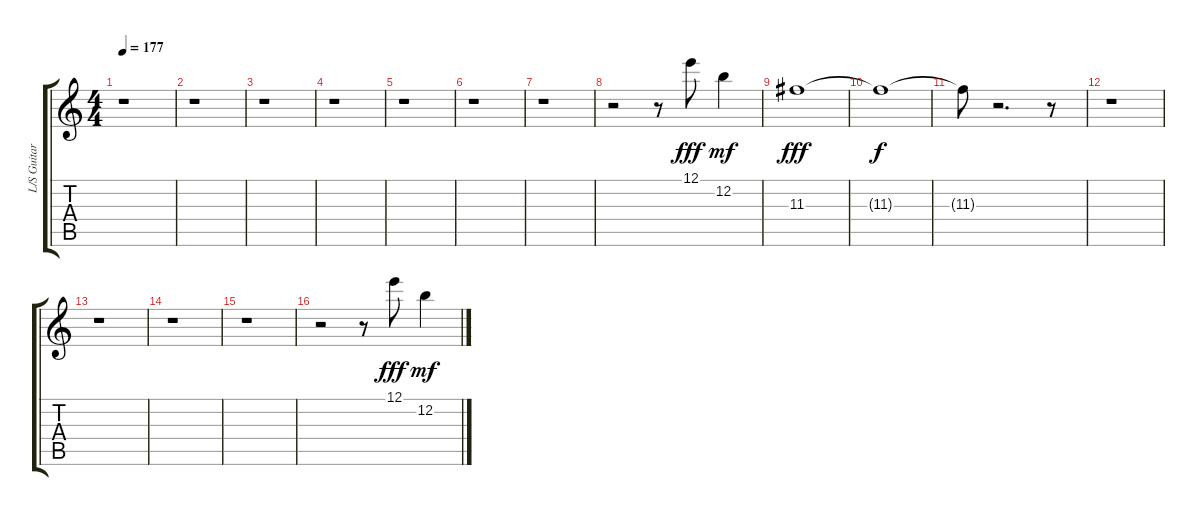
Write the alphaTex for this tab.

\track ("L/S Guitar Echo" "L/S Guitar") {instrument overdrivenguitar}
\staff {score tabs}
\tuning (E4 B3 G3 D3 A2 E2) {hide}
\ts (4 4)
\tempo 177
\clef g2
\ks c
r.1{dy fff} |
r.1 |
r.1 |
r.1 |
r.1 |
r.1 |
r.1 |
r.2 r.8 12.1.8 12.2.4{dy mf} |
11.3.1{dy fff} |
11.3{t}.1{dy f} |
11.3{t}.8 r.2{d} r.8 |
r.1 |
r.1 |
r.1 |
r.1 |
r.2 r.8 12.1.8{dy fff} 12.2.4{dy mf}
